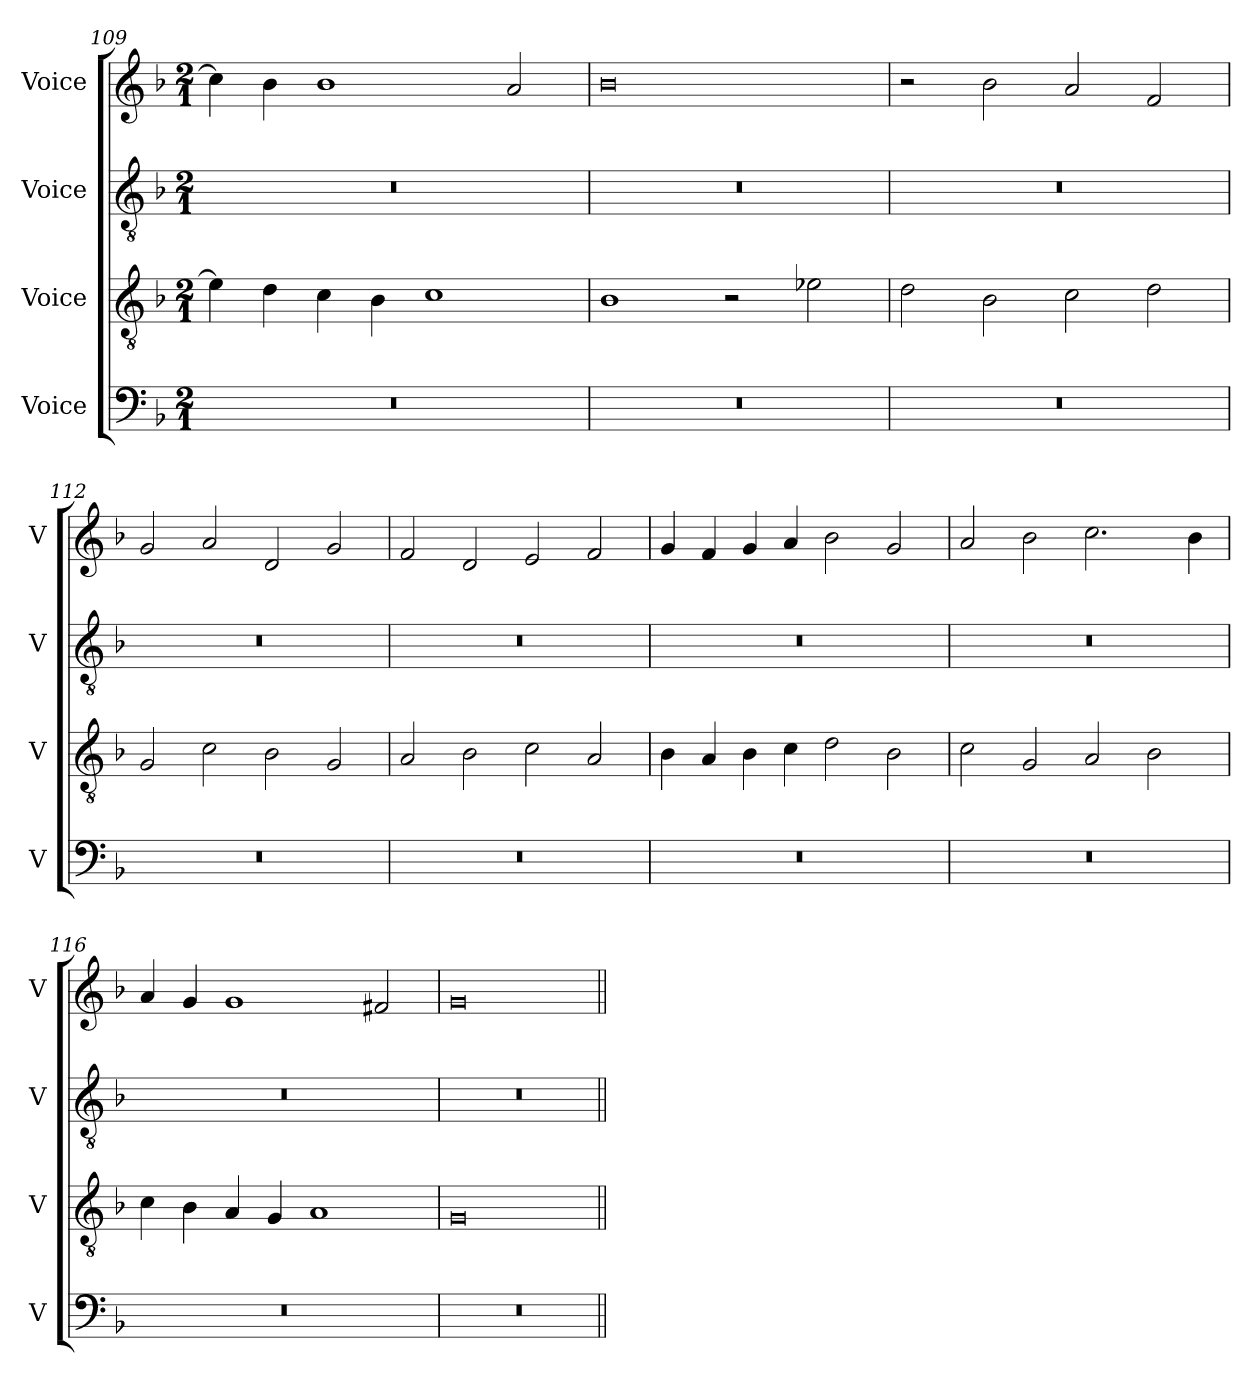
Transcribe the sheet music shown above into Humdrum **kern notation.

**kern	**kern	**kern	**kern
*part4	*part3	*part2	*part1
*staff4	*staff3	*staff2	*staff1
*I"Voice	*I"Voice	*I"Voice	*I"Voice
*I'V	*I'V	*I'V	*I'V
*clefF4	*clefGv2	*clefGv2	*clefG2
*k[b-]	*k[b-]	*k[b-]	*k[b-]
*M2/1	*M2/1	*M2/1	*M2/1
=109	=109	=109	=109
0r	4e-\]	0r	4cc\]
.	4d\	.	4b-\
.	4c\	.	1b-
.	4B-\	.	.
.	1c	.	.
.	.	.	2a/
!!LO:LB:g=z
=110	=110	=110	=110
0r	1B-	0r	0b-
.	2r	.	.
.	2e-X\	.	.
=111	=111	=111	=111
0r	2d\	0r	2r
.	2B-\	.	2b-\
.	2c\	.	2a/
.	2d\	.	2f/
=112	=112	=112	=112
0r	2G/	0r	2g/
.	2c\	.	2a/
.	2B-\	.	2d/
.	2G/	.	2g/
=113	=113	=113	=113
0r	2A/	0r	2f/
.	2B-\	.	2d/
.	2c\	.	2e/
.	2A/	.	2f/
!!LO:LB:g=z
=114	=114	=114	=114
0r	4B-\	0r	4g/
.	4A/	.	4f/
.	4B-\	.	4g/
.	4c\	.	4a/
.	2d\	.	2b-\
.	2B-\	.	2g/
=115	=115	=115	=115
0r	2c\	0r	2a/
.	2G/	.	2b-\
.	2A/	.	2.cc\
.	2B-\	.	.
.	.	.	4b-\
=116	=116	=116	=116
0r	4c\	0r	4a/
.	4B-\	.	4g/
.	4A/	.	1g
.	4G/	.	.
.	1A	.	.
.	.	.	2f#X/
=117	=117	=117	=117
0r	0G	0r	0g
=||	=||	=||	=||
*-	*-	*-	*-
